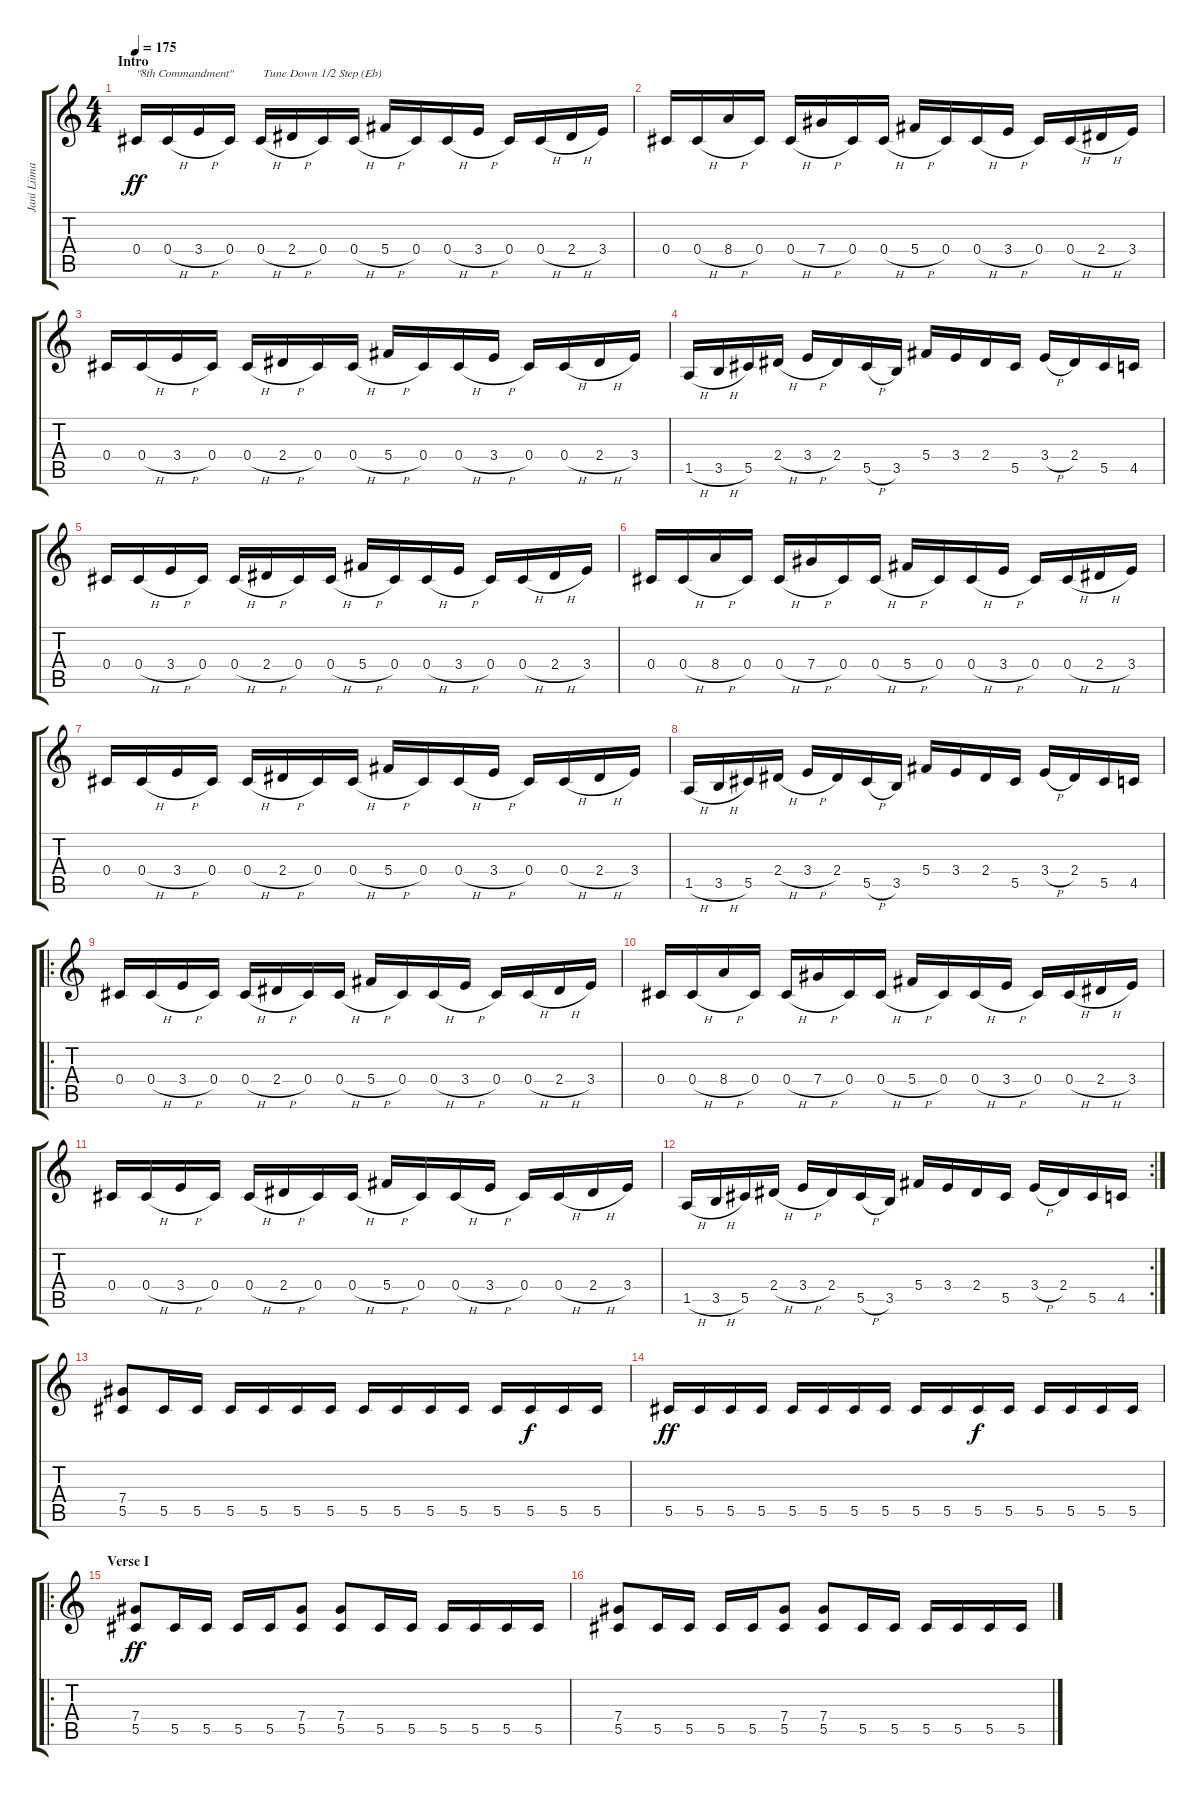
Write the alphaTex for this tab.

\track ("Jani Liimatainen" "Jani Liima") {instrument distortionguitar}
\staff {score tabs}
\tuning (Eb4 Bb3 Gb3 Db3 Ab2 Eb2) {hide}
\ts (4 4)
\section ("" "Intro")
\tempo 175
\clef g2
\ks c
0.4.16{txt "\"8th Commandment\"          Tune Down 1/2 Step (Eb)" dy ff instrument distortionguitar} 0.4{h}.16 3.4{h}.16 0.4.16 0.4{h}.16 2.4{h}.16 0.4.16 0.4{h}.16 5.4{h}.16 0.4.16 0.4{h}.16 3.4{h}.16 0.4.16 0.4{h}.16 2.4{h}.16 3.4.16 |
0.4.16 0.4{h}.16 8.4{h}.16 0.4.16 0.4{h}.16 7.4{h}.16 0.4.16 0.4{h}.16 5.4{h}.16 0.4.16 0.4{h}.16 3.4{h}.16 0.4.16 0.4{h}.16 2.4{h}.16 3.4.16 |
0.4.16 0.4{h}.16 3.4{h}.16 0.4.16 0.4{h}.16 2.4{h}.16 0.4.16 0.4{h}.16 5.4{h}.16 0.4.16 0.4{h}.16 3.4{h}.16 0.4.16 0.4{h}.16 2.4{h}.16 3.4.16 |
1.5{h}.16 3.5{h}.16 5.5.16 2.4{h}.16 3.4{h}.16 2.4.16 5.5{h}.16 3.5.16 5.4.16 3.4.16 2.4.16 5.5.16 3.4{h}.16 2.4.16 5.5.16 4.5.16 |
0.4.16 0.4{h}.16 3.4{h}.16 0.4.16 0.4{h}.16 2.4{h}.16 0.4.16 0.4{h}.16 5.4{h}.16 0.4.16 0.4{h}.16 3.4{h}.16 0.4.16 0.4{h}.16 2.4{h}.16 3.4.16 |
0.4.16 0.4{h}.16 8.4{h}.16 0.4.16 0.4{h}.16 7.4{h}.16 0.4.16 0.4{h}.16 5.4{h}.16 0.4.16 0.4{h}.16 3.4{h}.16 0.4.16 0.4{h}.16 2.4{h}.16 3.4.16 |
0.4.16 0.4{h}.16 3.4{h}.16 0.4.16 0.4{h}.16 2.4{h}.16 0.4.16 0.4{h}.16 5.4{h}.16 0.4.16 0.4{h}.16 3.4{h}.16 0.4.16 0.4{h}.16 2.4{h}.16 3.4.16 |
1.5{h}.16 3.5{h}.16 5.5.16 2.4{h}.16 3.4{h}.16 2.4.16 5.5{h}.16 3.5.16 5.4.16 3.4.16 2.4.16 5.5.16 3.4{h}.16 2.4.16 5.5.16 4.5.16 |
\ro
0.4.16 0.4{h}.16 3.4{h}.16 0.4.16 0.4{h}.16 2.4{h}.16 0.4.16 0.4{h}.16 5.4{h}.16 0.4.16 0.4{h}.16 3.4{h}.16 0.4.16 0.4{h}.16 2.4{h}.16 3.4.16 |
0.4.16 0.4{h}.16 8.4{h}.16 0.4.16 0.4{h}.16 7.4{h}.16 0.4.16 0.4{h}.16 5.4{h}.16 0.4.16 0.4{h}.16 3.4{h}.16 0.4.16 0.4{h}.16 2.4{h}.16 3.4.16 |
0.4.16 0.4{h}.16 3.4{h}.16 0.4.16 0.4{h}.16 2.4{h}.16 0.4.16 0.4{h}.16 5.4{h}.16 0.4.16 0.4{h}.16 3.4{h}.16 0.4.16 0.4{h}.16 2.4{h}.16 3.4.16 |
\rc 2
1.5{h}.16 3.5{h}.16 5.5.16 2.4{h}.16 3.4{h}.16 2.4.16 5.5{h}.16 3.5.16 5.4.16 3.4.16 2.4.16 5.5.16 3.4{h}.16 2.4.16 5.5.16 4.5.16 |
(7.4 5.5).8 5.5.16 5.5.16 5.5.16 5.5.16 5.5.16 5.5.16 5.5.16 5.5.16 5.5.16 5.5.16 5.5.16 5.5.16{dy f} 5.5.16 5.5.16 |
5.5.16{dy ff} 5.5.16 5.5.16 5.5.16 5.5.16 5.5.16 5.5.16 5.5.16 5.5.16 5.5.16 5.5.16{dy f} 5.5.16 5.5.16 5.5.16 5.5.16 5.5.16 |
\ro
\section ("" "Verse I")
(7.4 5.5).8{dy ff} 5.5.16 5.5.16 5.5.16 5.5.16 (7.4 5.5).8 (7.4 5.5).8 5.5.16 5.5.16 5.5.16 5.5.16 5.5.16 5.5.16 |
(7.4 5.5).8 5.5.16 5.5.16 5.5.16 5.5.16 (7.4 5.5).8 (7.4 5.5).8 5.5.16 5.5.16 5.5.16 5.5.16 5.5.16 5.5.16
